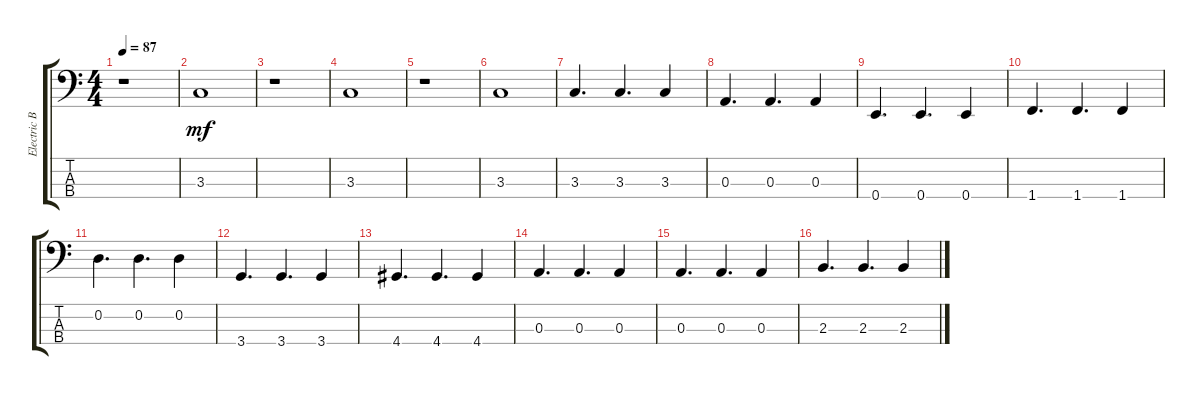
\track ("Electric Bass" "Electric B") {instrument electricbassfinger}
\staff {score tabs}
\tuning (G2 D2 A1 E1) {hide}
\ts (4 4)
\tempo 87
\clef f4
\ks c
r.1{dy mf} |
3.3.1 |
r.1 |
3.3.1 |
r.1 |
3.3.1 |
3.3.4{d} 3.3.4{d} 3.3.4 |
0.3.4{d} 0.3.4{d} 0.3.4 |
0.4.4{d} 0.4.4{d} 0.4.4 |
1.4.4{d} 1.4.4{d} 1.4.4 |
0.2.4{d} 0.2.4{d} 0.2.4 |
3.4.4{d} 3.4.4{d} 3.4.4 |
4.4.4{d} 4.4.4{d} 4.4.4 |
0.3.4{d} 0.3.4{d} 0.3.4 |
0.3.4{d} 0.3.4{d} 0.3.4 |
2.3.4{d} 2.3.4{d} 2.3.4
